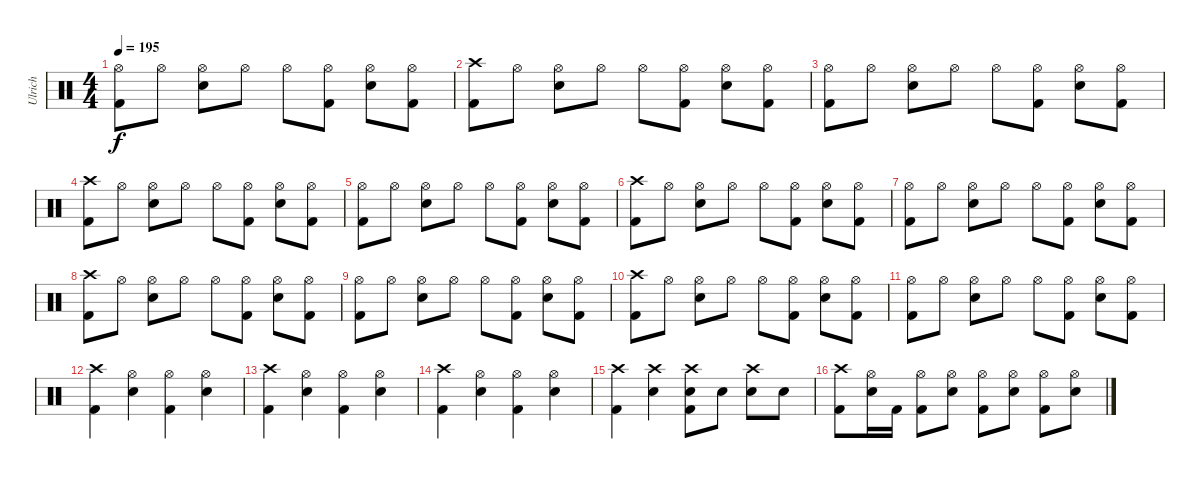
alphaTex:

\track ("Ulrich" "Ulrich") {instrument percussion}
\staff {score}
\articulation defaults
\ts (4 4)
\tempo 195
\clef neutral
\ks c
("Hi-Hat (open)" "Kick (hit) 2").8{dy f} "Hi-Hat (open)".8 ("Hi-Hat (open)" "Snare (hit) 2").8 "Hi-Hat (open)".8 "Hi-Hat (open)".8 ("Hi-Hat (open)" "Kick (hit) 2").8 ("Hi-Hat (open)" "Snare (hit) 2").8 ("Hi-Hat (open)" "Kick (hit) 2").8 |
("Crash high (hit)" "Kick (hit) 2").8 "Hi-Hat (open)".8 ("Hi-Hat (open)" "Snare (hit) 2").8 "Hi-Hat (open)".8 "Hi-Hat (open)".8 ("Hi-Hat (open)" "Kick (hit) 2").8 ("Hi-Hat (open)" "Snare (hit) 2").8 ("Hi-Hat (open)" "Kick (hit) 2").8 |
("Hi-Hat (open)" "Kick (hit) 2").8 "Hi-Hat (open)".8 ("Hi-Hat (open)" "Snare (hit) 2").8 "Hi-Hat (open)".8 "Hi-Hat (open)".8 ("Hi-Hat (open)" "Kick (hit) 2").8 ("Hi-Hat (open)" "Snare (hit) 2").8 ("Hi-Hat (open)" "Kick (hit) 2").8 |
("Crash high (hit)" "Kick (hit) 2").8 "Hi-Hat (open)".8 ("Hi-Hat (open)" "Snare (hit) 2").8 "Hi-Hat (open)".8 "Hi-Hat (open)".8 ("Hi-Hat (open)" "Kick (hit) 2").8 ("Hi-Hat (open)" "Snare (hit) 2").8 ("Hi-Hat (open)" "Kick (hit) 2").8 |
("Hi-Hat (open)" "Kick (hit) 2").8 "Hi-Hat (open)".8 ("Hi-Hat (open)" "Snare (hit) 2").8 "Hi-Hat (open)".8 "Hi-Hat (open)".8 ("Hi-Hat (open)" "Kick (hit) 2").8 ("Hi-Hat (open)" "Snare (hit) 2").8 ("Hi-Hat (open)" "Kick (hit) 2").8 |
("Crash high (hit)" "Kick (hit) 2").8 "Hi-Hat (open)".8 ("Hi-Hat (open)" "Snare (hit) 2").8 "Hi-Hat (open)".8 "Hi-Hat (open)".8 ("Hi-Hat (open)" "Kick (hit) 2").8 ("Hi-Hat (open)" "Snare (hit) 2").8 ("Hi-Hat (open)" "Kick (hit) 2").8 |
("Hi-Hat (open)" "Kick (hit) 2").8 "Hi-Hat (open)".8 ("Hi-Hat (open)" "Snare (hit) 2").8 "Hi-Hat (open)".8 "Hi-Hat (open)".8 ("Hi-Hat (open)" "Kick (hit) 2").8 ("Hi-Hat (open)" "Snare (hit) 2").8 ("Hi-Hat (open)" "Kick (hit) 2").8 |
("Crash high (hit)" "Kick (hit) 2").8 "Hi-Hat (open)".8 ("Hi-Hat (open)" "Snare (hit) 2").8 "Hi-Hat (open)".8 "Hi-Hat (open)".8 ("Hi-Hat (open)" "Kick (hit) 2").8 ("Hi-Hat (open)" "Snare (hit) 2").8 ("Hi-Hat (open)" "Kick (hit) 2").8 |
("Hi-Hat (open)" "Kick (hit) 2").8 "Hi-Hat (open)".8 ("Hi-Hat (open)" "Snare (hit) 2").8 "Hi-Hat (open)".8 "Hi-Hat (open)".8 ("Hi-Hat (open)" "Kick (hit) 2").8 ("Hi-Hat (open)" "Snare (hit) 2").8 ("Hi-Hat (open)" "Kick (hit) 2").8 |
("Crash high (hit)" "Kick (hit) 2").8 "Hi-Hat (open)".8 ("Hi-Hat (open)" "Snare (hit) 2").8 "Hi-Hat (open)".8 "Hi-Hat (open)".8 ("Hi-Hat (open)" "Kick (hit) 2").8 ("Hi-Hat (open)" "Snare (hit) 2").8 ("Hi-Hat (open)" "Kick (hit) 2").8 |
("Hi-Hat (open)" "Kick (hit) 2").8 "Hi-Hat (open)".8 ("Hi-Hat (open)" "Snare (hit) 2").8 "Hi-Hat (open)".8 "Hi-Hat (open)".8 ("Hi-Hat (open)" "Kick (hit) 2").8 ("Hi-Hat (open)" "Snare (hit) 2").8 ("Hi-Hat (open)" "Kick (hit) 2").8 |
("Crash high (hit)" "Kick (hit) 2").4 ("Hi-Hat (open)" "Snare (hit) 2").4 ("Hi-Hat (open)" "Kick (hit) 2").4 ("Hi-Hat (open)" "Snare (hit) 2").4 |
("Crash high (hit)" "Kick (hit) 2").4 ("Hi-Hat (open)" "Snare (hit) 2").4 ("Hi-Hat (open)" "Kick (hit) 2").4 ("Hi-Hat (open)" "Snare (hit) 2").4 |
("Crash high (hit)" "Kick (hit) 2").4 ("Hi-Hat (open)" "Snare (hit) 2").4 ("Hi-Hat (open)" "Kick (hit) 2").4 ("Hi-Hat (open)" "Snare (hit) 2").4 |
("Crash high (hit)" "Kick (hit) 2").4 ("Crash high (hit)" "Snare (hit) 2").4 ("Crash high (hit)" "Snare (hit) 2" "Kick (hit) 2").8 "Snare (hit) 2".8 ("Crash high (hit)" "Snare (hit) 2").8 "Snare (hit) 2".8 |
("Crash high (hit)" "Kick (hit) 2").8 ("Hi-Hat (open)" "Snare (hit) 2").16 "Kick (hit) 2".16 ("Hi-Hat (open)" "Kick (hit) 2").8 ("Hi-Hat (open)" "Snare (hit) 2").8 ("Hi-Hat (open)" "Kick (hit) 2").8 ("Hi-Hat (open)" "Snare (hit) 2").8 ("Hi-Hat (open)" "Kick (hit) 2").8 ("Hi-Hat (open)" "Snare (hit) 2").8
